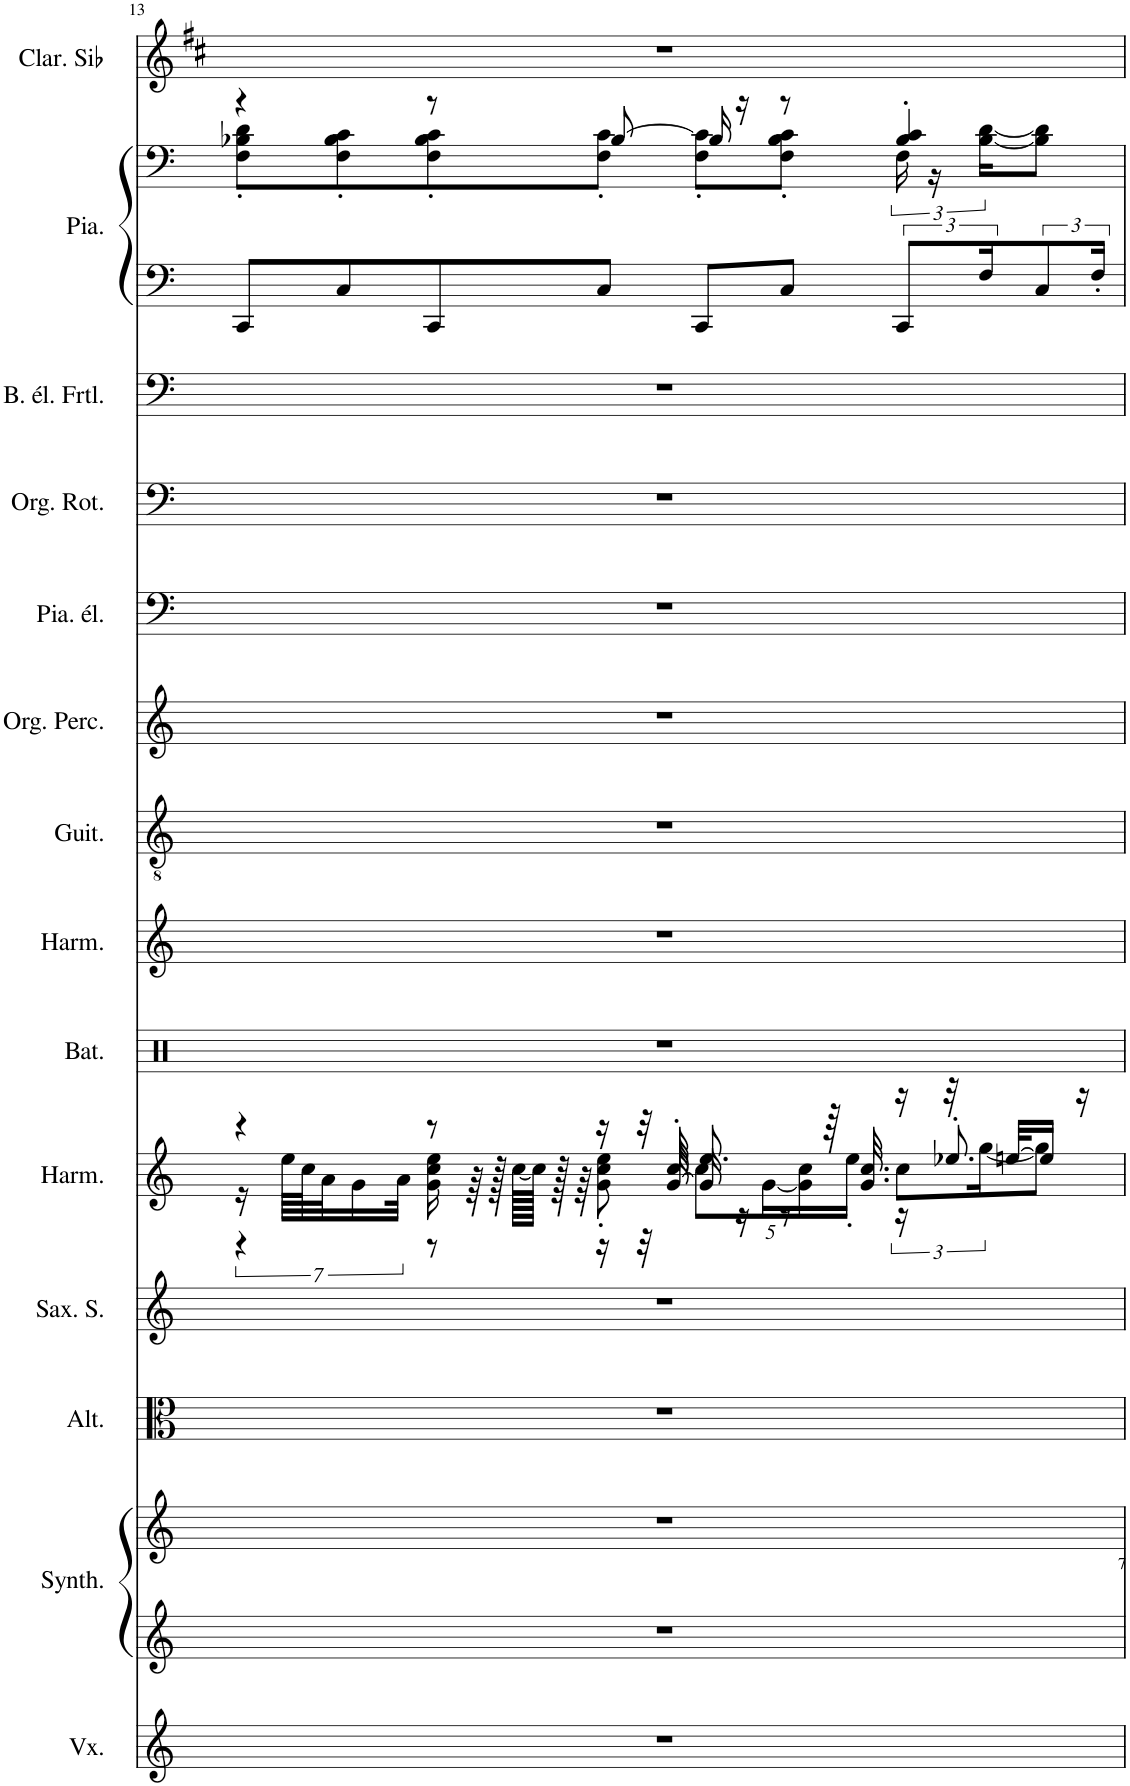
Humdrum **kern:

**kern	**kern	**kern	**kern	**kern	**kern	**kern	**kern	**kern	**kern	**kern	**kern	**kern	**kern	**kern	**kern
*part14	*part13	*part13	*part12	*part11	*part10	*part9	*part8	*part7	*part6	*part5	*part4	*part3	*part2	*part2	*part1
*staff16	*staff15	*staff14	*staff13	*staff12	*staff11	*staff10	*staff9	*staff8	*staff7	*staff6	*staff5	*staff4	*staff3	*staff2	*staff1
*I"Voix	*I"Synthétiseur d'instruments à cordes	*	*I"Altos	*I"Saxophone Soprano	*I"Harmonica	*I"Batterie	*I"Harmonica	*I"Guitare classique	*I"Orgue percussif	*I"Piano électrique	*I"Orgue rotatif	*I"Basse électrique fretless	*I"Piano	*	*I"Clarinette en Sib
*I'Vx.	*I'Synth.	*	*I'Alt.	*I'Sax. S.	*I'Harm.	*I'Bat.	*I'Harm.	*I'Guit.	*I'Org. Perc.	*I'Pia. él.	*I'Org. Rot.	*I'B. él. Frtl.	*I'Pia.	*	*I'Clar. Sib
!!LO:PB:g=z
*clefG2	*clefG2	*clefG2	*clefC3	*clefG2	*clefG2	*clefX	*clefG2	*clefGv2	*clefG2	*clefF4	*clefF4	*clefF4	*clefF4	*clefF4	*clefG2
*	*	*	*	*Trd1c2	*	*	*	*	*	*	*	*Trd7c12	*	*	*Trd1c2
*k[]	*k[]	*k[]	*k[]	*k[]	*k[]	*k[]	*k[]	*k[]	*k[]	*k[]	*k[]	*k[]	*k[]	*k[]	*k[f#c#]
*M4/4	*M4/4	*M4/4	*M4/4	*M4/4	*M4/4	*M4/4	*M4/4	*M4/4	*M4/4	*M4/4	*M4/4	*M4/4	*M4/4	*M4/4	*M4/4
=13	=13	=13	=13	=13	=13	=13	=13	=13	=13	=13	=13	=13	=13	=13	=13
*	*	*	*	*	*^	*	*	*	*	*	*	*	*	*^	*
*	*	*	*	*	*	*^	*	*	*	*	*	*	*	*	*	*	*
1r	1r	1r	1r	1r	4r	14r	4r	1r	1r	1r	1r	1r	1r	1r	8CC/L	4r	8F\' 8B-X\' 8d\'L	1r
.	.	.	.	.	.	56ee\LLLL	.	.	.	.	.	.	.	.	.	.	.	.
.	.	.	.	.	.	56cc\J	.	.	.	.	.	.	.	.	.	.	.	.
.	.	.	.	.	.	28a\J	.	.	.	.	.	.	.	.	.	.	.	.
.	.	.	.	.	.	.	.	.	.	.	.	.	.	.	8C/	.	8F\' 8B-\' 8c\'	.
.	.	.	.	.	.	14g\	.	.	.	.	.	.	.	.	.	.	.	.
.	.	.	.	.	.	28a\JJk	.	.	.	.	.	.	.	.	.	.	.	.
.	.	.	.	.	8r	16g\ 16cc\ 16ee\	8r	.	.	.	.	.	.	.	8CC/	8r	8F\' 8B-\' 8c\'	.
.	.	.	.	.	.	64r	.	.	.	.	.	.	.	.	.	.	.	.
.	.	.	.	.	.	128r	.	.	.	.	.	.	.	.	.	.	.	.
.	.	.	.	.	.	[128cc\LLLLL	.	.	.	.	.	.	.	.	.	.	.	.
.	.	.	.	.	.	128cc\JJJJJ]	.	.	.	.	.	.	.	.	.	.	.	.
.	.	.	.	.	.	128r	.	.	.	.	.	.	.	.	.	.	.	.
.	.	.	.	.	.	64r	.	.	.	.	.	.	.	.	.	.	.	.
.	.	.	.	.	16r	8g\' 8cc\' 8ee\'	16r	.	.	.	.	.	.	.	8C/J	[8B-/	8F\' 8c\'J	.
.	.	.	.	.	32r	.	32r	.	.	.	.	.	.	.	.	.	.	.
.	.	.	.	.	32cc'/	.	[32g/	.	.	.	.	.	.	.	.	.	.	.
*	*	*	*	*	*	*Xbrackettup	*	*	*	*	*	*	*	*	*	*	*	*
.	.	.	.	.	8.ee/	10cc\L	16g/]	.	.	.	.	.	.	.	8CC/L	16B-/]	8F\' 8c\'L	.
.	.	.	.	.	.	.	16r	.	.	.	.	.	.	.	.	16r	.	.
.	.	.	.	.	.	[20g\L	.	.	.	.	.	.	.	.	.	.	.	.
.	.	.	.	.	.	.	8r	.	.	.	.	.	.	.	8C/J	8r	8F\' 8B-\' 8c\'J	.
.	.	.	.	.	.	20g\] 20cc\	.	.	.	.	.	.	.	.	.	.	.	.
.	.	.	.	.	64r	.	.	.	.	.	.	.	.	.	.	.	.	.
.	.	.	.	.	.	20ee'\JJ	.	.	.	.	.	.	.	.	.	.	.	.
.	.	.	.	.	32.g/ 32.cc/	.	.	.	.	.	.	.	.	.	.	.	.	.
*	*	*	*	*	*	*brackettup	*	*	*	*	*	*	*	*	*	*	*	*
.	.	.	.	.	16r	12cc\L	16r	.	.	.	.	.	.	.	12CC/L	4B-/' 4c/'	24F\	.
.	.	.	.	.	.	.	.	.	.	.	.	.	.	.	.	.	24r	.
.	.	.	.	.	32r	.	8.ee-X'/	.	.	.	.	.	.	.	.	.	.	.
.	.	.	.	.	.	[24gg\K	.	.	.	.	.	.	.	.	24F/K	.	[24B-\ [24d\KL	.
.	.	.	.	.	[32een/KLL	.	.	.	.	.	.	.	.	.	.	.	.	.
.	.	.	.	.	16ee/JJ]	8gg\J]	.	.	.	.	.	.	.	.	12C/	.	8B-\] 8d\]J	.
.	.	.	.	.	16r	.	.	.	.	.	.	.	.	.	.	.	.	.
.	.	.	.	.	.	.	.	.	.	.	.	.	.	.	24F'/Jk	.	.	.
*	*	*	*	*	*v	*v	*v	*	*	*	*	*	*	*	*	*v	*v	*
=	=	=	=	=	=	=	=	=	=	=	=	=	=	=	=
*-	*-	*-	*-	*-	*-	*-	*-	*-	*-	*-	*-	*-	*-	*-	*-
